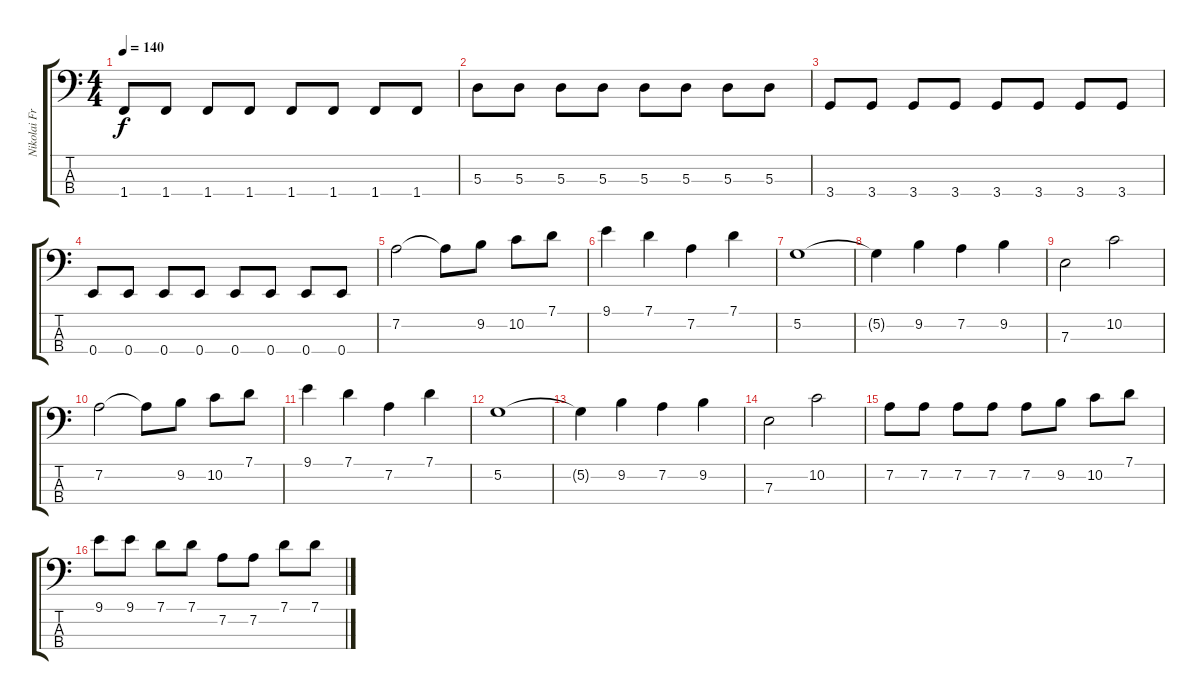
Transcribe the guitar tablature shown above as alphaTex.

\track ("Nikolai Fraiture" "Nikolai Fr") {instrument electricbassfinger}
\staff {score tabs}
\tuning (G2 D2 A1 E1) {hide}
\ts (4 4)
\tempo 140
\clef f4
\ks c
1.4.8{dy f} 1.4.8 1.4.8 1.4.8 1.4.8 1.4.8 1.4.8 1.4.8 |
5.3.8 5.3.8 5.3.8 5.3.8 5.3.8 5.3.8 5.3.8 5.3.8 |
3.4.8 3.4.8 3.4.8 3.4.8 3.4.8 3.4.8 3.4.8 3.4.8 |
0.4.8 0.4.8 0.4.8 0.4.8 0.4.8 0.4.8 0.4.8 0.4.8 |
7.2.2 7.2{t}.8 9.2.8 10.2.8 7.1.8 |
9.1.4 7.1.4 7.2.4 7.1.4 |
5.2.1 |
5.2{t}.4 9.2.4 7.2.4 9.2.4 |
7.3.2 10.2.2 |
7.2.2 7.2{t}.8 9.2.8 10.2.8 7.1.8 |
9.1.4 7.1.4 7.2.4 7.1.4 |
5.2.1 |
5.2{t}.4 9.2.4 7.2.4 9.2.4 |
7.3.2 10.2.2 |
7.2.8 7.2.8 7.2.8 7.2.8 7.2.8 9.2.8 10.2.8 7.1.8 |
9.1.8 9.1.8 7.1.8 7.1.8 7.2.8 7.2.8 7.1.8 7.1.8
